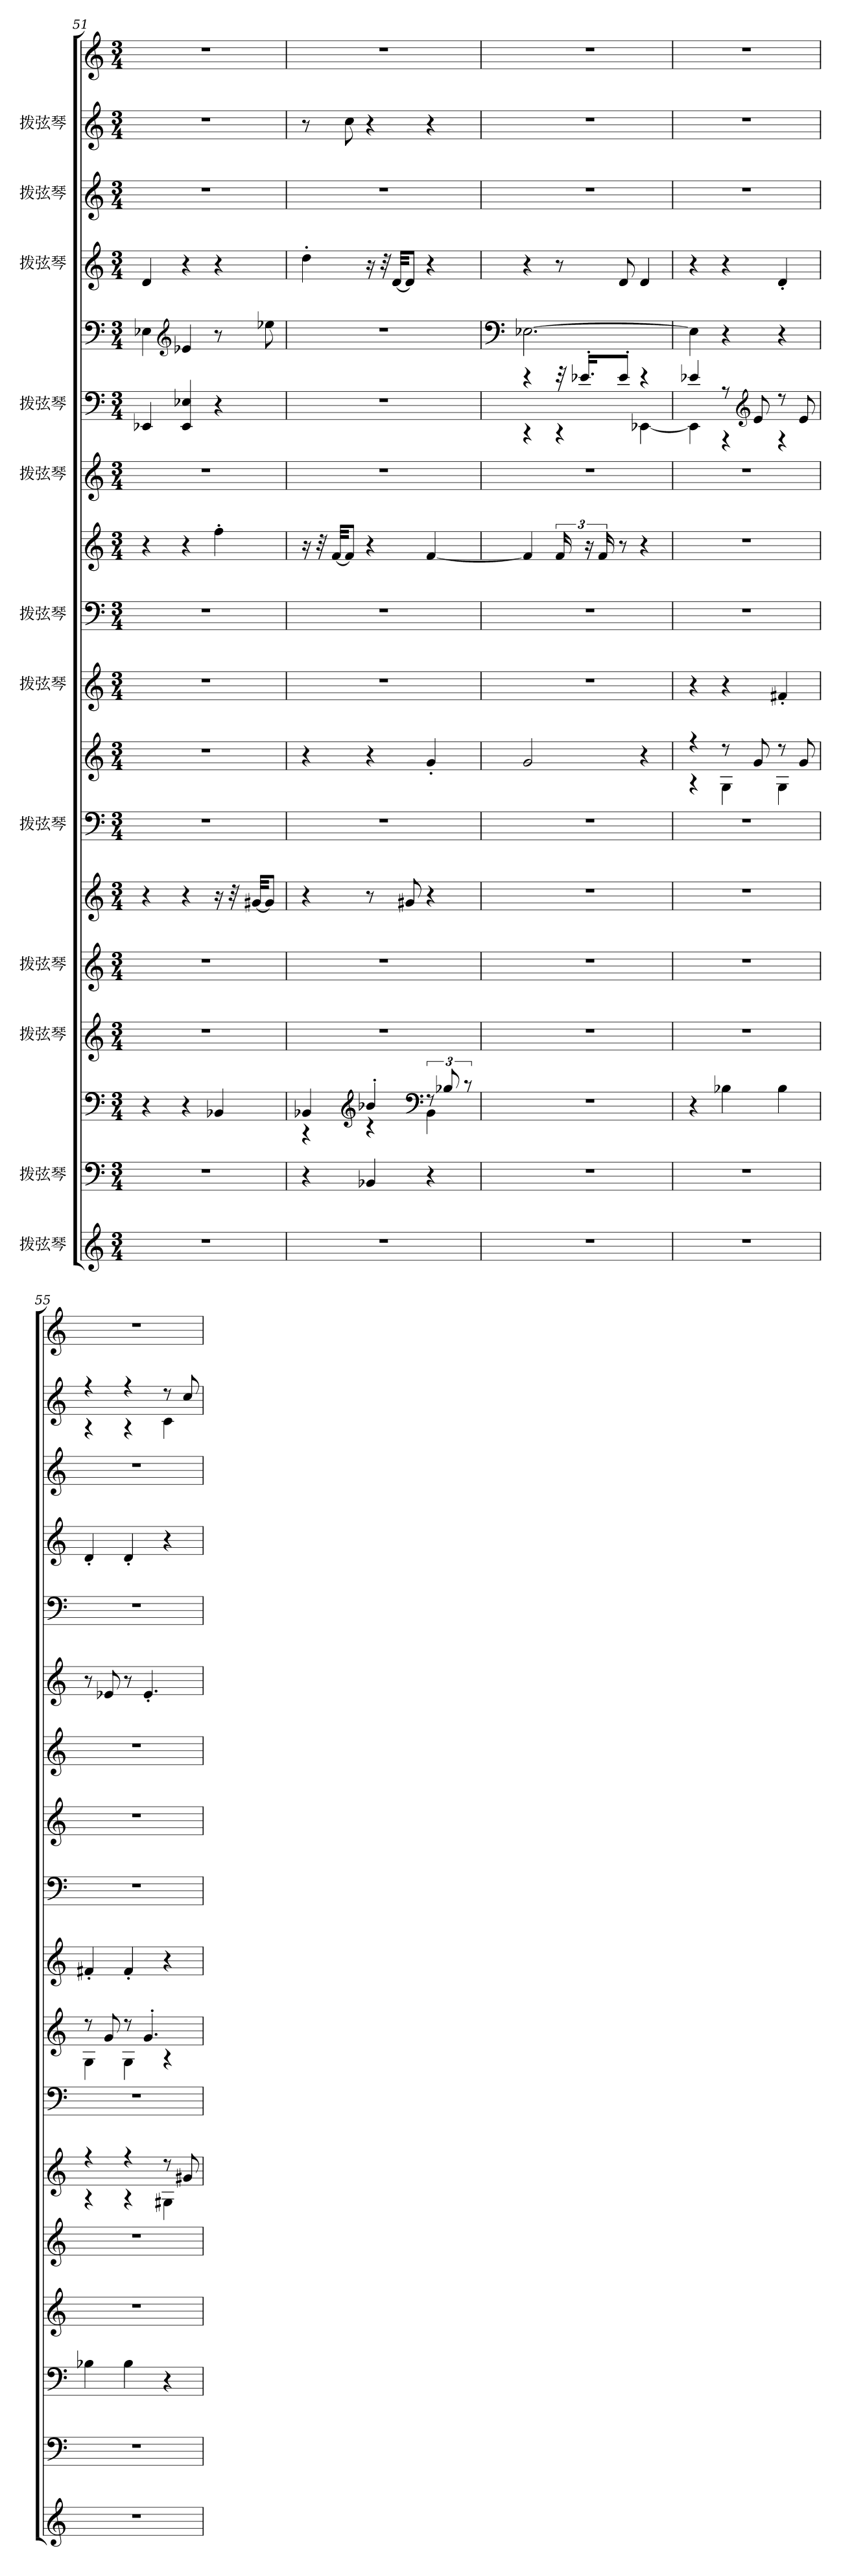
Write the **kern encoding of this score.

**kern	**kern	**kern	**kern	**kern	**kern	**kern	**kern	**kern	**kern	**kern	**kern	**kern	**kern	**kern	**kern	**kern	**kern
*part12	*part11	*part11	*part10	*part9	*part9	*part8	*part8	*part7	*part6	*part6	*part5	*part4	*part4	*part3	*part2	*part1	*part1
*staff18	*staff17	*staff16	*staff15	*staff14	*staff13	*staff12	*staff11	*staff10	*staff9	*staff8	*staff7	*staff6	*staff5	*staff4	*staff3	*staff2	*staff1
*I"拨弦琴	*I"拨弦琴	*	*I"拨弦琴	*I"拨弦琴	*	*I"拨弦琴	*	*I"拨弦琴	*I"拨弦琴	*	*I"拨弦琴	*I"拨弦琴	*	*I"拨弦琴	*I"拨弦琴	*I"拨弦琴	*
*clefG2	*clefF4	*clefF4	*clefG2	*clefG2	*clefG2	*clefF4	*clefG2	*clefG2	*clefF4	*clefG2	*clefG2	*clefF4	*clefF4	*clefG2	*clefG2	*clefG2	*clefG2
*k[]	*k[]	*k[]	*k[]	*k[]	*k[]	*k[]	*k[]	*k[]	*k[]	*k[]	*k[]	*k[]	*k[]	*k[]	*k[]	*k[]	*k[]
*M3/4	*M3/4	*M3/4	*M3/4	*M3/4	*M3/4	*M3/4	*M3/4	*M3/4	*M3/4	*M3/4	*M3/4	*M3/4	*M3/4	*M3/4	*M3/4	*M3/4	*M3/4
=51	=51	=51	=51	=51	=51	=51	=51	=51	=51	=51	=51	=51	=51	=51	=51	=51	=51
2.r	2.r	4r	2.r	2.r	4r	2.r	2.r	2.r	2.r	4r	2.r	4EE-X/	4E-X\	4d/	2.r	2.r	2.r
*	*	*	*	*	*	*	*	*	*	*	*	*	*clefG2	*	*	*	*
.	.	4r	.	.	4r	.	.	.	.	4r	.	4EE-/ 4E-X/	4e-X/	4r	.	.	.
.	.	4BB-X/	.	.	16r	.	.	.	.	4ff'\	.	4r	8r	4r	.	.	.
.	.	.	.	.	32r	.	.	.	.	.	.	.	.	.	.	.	.
.	.	.	.	.	[32g#X/KKL	.	.	.	.	.	.	.	.	.	.	.	.
.	.	.	.	.	8g#/J]	.	.	.	.	.	.	.	8ee-X\	.	.	.	.
=52	=52	=52	=52	=52	=52	=52	=52	=52	=52	=52	=52	=52	=52	=52	=52	=52	=52
*	*	*^	*	*	*	*	*	*	*	*	*	*	*	*	*	*	*
2.r	4r	4BB-X/	4r	2.r	2.r	4r	2.r	4r	2.r	2.r	16r	2.r	2.r	2.r	4dd'\	2.r	8r	2.r
.	.	.	.	.	.	.	.	.	.	.	32r	.	.	.	.	.	.	.
.	.	.	.	.	.	.	.	.	.	.	[32f/KKL	.	.	.	.	.	.	.
.	.	.	.	.	.	.	.	.	.	.	8f/J]	.	.	.	.	.	8cc\	.
*	*	*clefG2	*	*	*	*	*	*	*	*	*	*	*	*	*	*	*	*
.	4BB-X/	4b-X'/	4r	.	.	8r	.	4r	.	.	4r	.	.	.	16r	.	4r	.
.	.	.	.	.	.	.	.	.	.	.	.	.	.	.	32r	.	.	.
.	.	.	.	.	.	.	.	.	.	.	.	.	.	.	[32d/KKL	.	.	.
.	.	.	.	.	.	8g#X/	.	.	.	.	.	.	.	.	8d/J]	.	.	.
*	*	*clefF4	*	*	*	*	*	*	*	*	*	*	*	*	*	*	*	*
.	4r	12r	4BB-\	.	.	4r	.	4g'/	.	.	[4f/	.	.	.	4r	.	4r	.
.	.	12B-X/	.	.	.	.	.	.	.	.	.	.	.	.	.	.	.	.
.	.	12r	.	.	.	.	.	.	.	.	.	.	.	.	.	.	.	.
*	*	*v	*v	*	*	*	*	*	*	*	*	*	*	*	*	*	*	*
!!LO:PB:g=z
=53	=53	=53	=53	=53	=53	=53	=53	=53	=53	=53	=53	=53	=53	=53	=53	=53	=53
*	*	*	*	*	*	*	*	*	*	*	*	*	*clefF4	*	*	*	*
*	*	*	*	*	*	*	*	*	*	*	*	*^	*	*	*	*	*
2.r	2.r	2.r	2.r	2.r	2.r	2.r	2g/	2.r	2.r	4f/]	2.r	4r	4r	[2.E-X\	4r	2.r	2.r	2.r
.	.	.	.	.	.	.	.	.	.	24f/	.	32r	4r	.	8r	.	.	.
.	.	.	.	.	.	.	.	.	.	.	.	16.e-X'/KL	.	.	.	.	.	.
.	.	.	.	.	.	.	.	.	.	24r	.	.	.	.	.	.	.	.
.	.	.	.	.	.	.	.	.	.	24f/	.	.	.	.	.	.	.	.
.	.	.	.	.	.	.	.	.	.	8r	.	8e-'/J	.	.	8d/	.	.	.
.	.	.	.	.	.	.	4r	.	.	4r	.	4r	[4EE-X\	.	4d/	.	.	.
=54	=54	=54	=54	=54	=54	=54	=54	=54	=54	=54	=54	=54	=54	=54	=54	=54	=54	=54
*	*	*	*	*	*	*	*^	*	*	*	*	*	*	*	*	*	*	*
2.r	2.r	4r	2.r	2.r	2.r	2.r	4r	4r	4r	2.r	2.r	2.r	4e-X/	4EE-\]	4E-\]	4r	2.r	2.r	2.r
.	.	4B-X\	.	.	.	.	8r	4G\	4r	.	.	.	8r	4r	4r	4r	.	.	.
*	*	*	*	*	*	*	*	*	*	*	*	*	*clefG2	*	*	*	*	*	*
.	.	.	.	.	.	.	8g/	.	.	.	.	.	8e-/	.	.	.	.	.	.
.	.	4B-\	.	.	.	.	8r	4G\	4f#X'/	.	.	.	8r	4r	4r	4d'/	.	.	.
.	.	.	.	.	.	.	8g/	.	.	.	.	.	8e-/	.	.	.	.	.	.
*	*	*	*	*	*	*	*	*	*	*	*	*	*v	*v	*	*	*	*	*
=55	=55	=55	=55	=55	=55	=55	=55	=55	=55	=55	=55	=55	=55	=55	=55	=55	=55	=55
*	*	*	*	*	*^	*	*	*	*	*	*	*	*	*	*	*	*^	*
2.r	2.r	4B-X\	2.r	2.r	4r	4r	2.r	8r	4G\	4f#X'/	2.r	2.r	2.r	8r	2.r	4d'/	2.r	4r	4r	2.r
.	.	.	.	.	.	.	.	8g/	.	.	.	.	.	8e-X/	.	.	.	.	.	.
.	.	4B-\	.	.	4r	4r	.	8r	4G\	4f#'/	.	.	.	8r	.	4d'/	.	4r	4r	.
.	.	.	.	.	.	.	.	4.g'/	.	.	.	.	.	4.e-'/	.	.	.	.	.	.
.	.	4r	.	.	8r	4G#X\	.	.	4r	4r	.	.	.	.	.	4r	.	8r	4c\	.
.	.	.	.	.	8g#X/	.	.	.	.	.	.	.	.	.	.	.	.	8cc/	.	.
*	*	*	*	*	*v	*v	*	*v	*v	*	*	*	*	*	*	*	*	*v	*v	*
=	=	=	=	=	=	=	=	=	=	=	=	=	=	=	=	=	=
*-	*-	*-	*-	*-	*-	*-	*-	*-	*-	*-	*-	*-	*-	*-	*-	*-	*-
